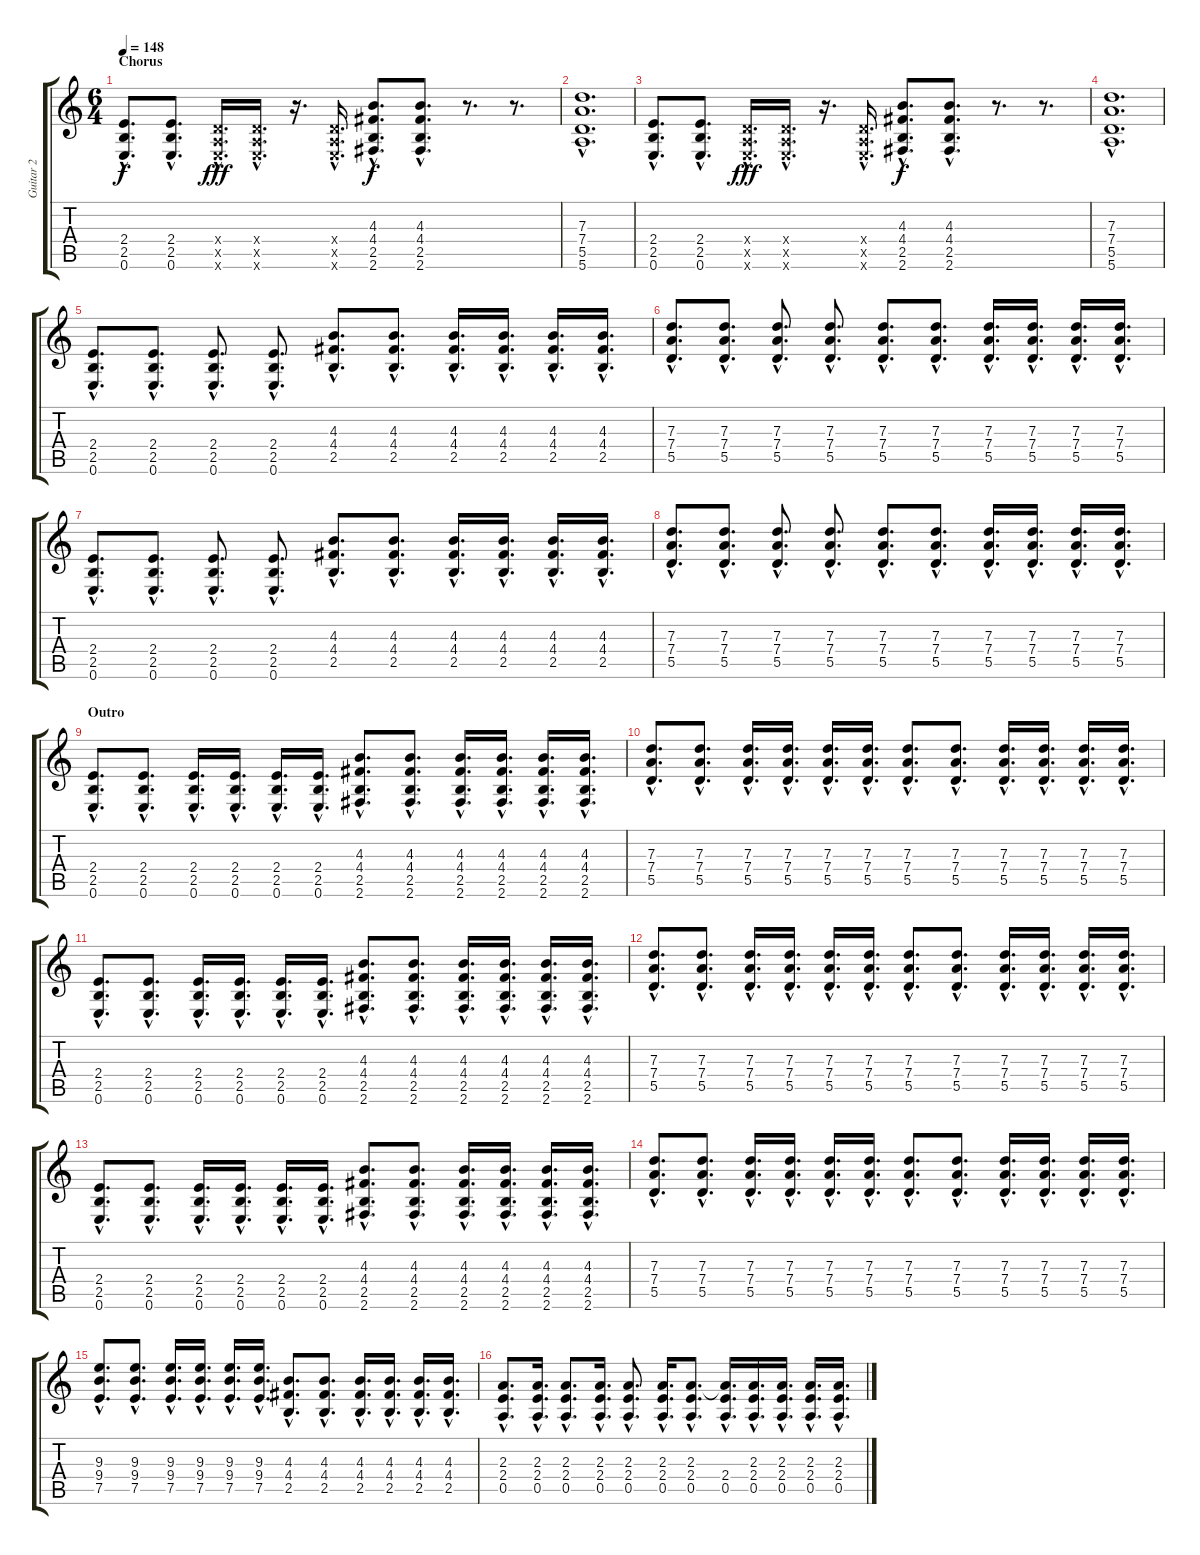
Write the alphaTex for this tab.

\track ("Guitar 2" "Guitar 2") {instrument distortionguitar}
\staff {score tabs}
\tuning (E4 B3 G3 D3 A2 E2) {hide}
\ts (6 4)
\section ("" "Chorus")
\tempo 148
\clef g2
\ks c
(2.4{hac} 2.5{hac} 0.6{hac}).8{d dy f volume 16 balance 9 instrument distortionguitar} (2.4{hac} 2.5{hac} 0.6{hac}).8{d} (0.4{hac x} 0.5{hac x} 0.6{hac x}).16{d dy fff} (0.4{hac x} 0.5{hac x} 0.6{hac x}).16{d} r.16{d} (0.4{hac x} 0.5{hac x} 0.6{hac x}).16{d} (4.3{hac} 4.4{hac} 2.5{hac} 2.6{hac}).8{d dy f} (4.3{hac} 4.4{hac} 2.5{hac} 2.6{hac}).8{d} r.8{d} r.8{d} |
(7.3{hac} 7.4{hac} 5.5{hac} 5.6{hac}).1{d} |
(2.4{hac} 2.5{hac} 0.6{hac}).8{d volume 16 balance 9 instrument distortionguitar} (2.4{hac} 2.5{hac} 0.6{hac}).8{d} (0.4{hac x} 0.5{hac x} 0.6{hac x}).16{d dy fff} (0.4{hac x} 0.5{hac x} 0.6{hac x}).16{d} r.16{d} (0.4{hac x} 0.5{hac x} 0.6{hac x}).16{d} (4.3{hac} 4.4{hac} 2.5{hac} 2.6{hac}).8{d dy f} (4.3{hac} 4.4{hac} 2.5{hac} 2.6{hac}).8{d} r.8{d} r.8{d} |
(7.3{hac} 7.4{hac} 5.5{hac} 5.6{hac}).1{d} |
(2.4{hac} 2.5{hac} 0.6{hac}).8{d volume 16 balance 10 instrument distortionguitar} (2.4{hac} 2.5{hac} 0.6{hac}).8{d} (2.4{hac} 2.5{hac} 0.6{hac}).8{d} (2.4{hac} 2.5{hac} 0.6{hac}).8{d} (4.3{hac} 4.4{hac} 2.5{hac}).8{d} (4.3{hac} 4.4{hac} 2.5{hac}).8{d} (4.3{hac} 4.4{hac} 2.5{hac}).16{d} (4.3{hac} 4.4{hac} 2.5{hac}).16{d} (4.3{hac} 4.4{hac} 2.5{hac}).16{d} (4.3{hac} 4.4{hac} 2.5{hac}).16{d} |
(7.3{hac} 7.4{hac} 5.5{hac}).8{d} (7.3{hac} 7.4{hac} 5.5{hac}).8{d} (7.3{hac} 7.4{hac} 5.5{hac}).8{d} (7.3{hac} 7.4{hac} 5.5{hac}).8{d} (7.3{hac} 7.4{hac} 5.5{hac}).8{d} (7.3{hac} 7.4{hac} 5.5{hac}).8{d} (7.3{hac} 7.4{hac} 5.5{hac}).16{d} (7.3{hac} 7.4{hac} 5.5{hac}).16{d} (7.3{hac} 7.4{hac} 5.5{hac}).16{d} (7.3{hac} 7.4{hac} 5.5{hac}).16{d} |
(2.4{hac} 2.5{hac} 0.6{hac}).8{d} (2.4{hac} 2.5{hac} 0.6{hac}).8{d} (2.4{hac} 2.5{hac} 0.6{hac}).8{d} (2.4{hac} 2.5{hac} 0.6{hac}).8{d} (4.3{hac} 4.4{hac} 2.5{hac}).8{d} (4.3{hac} 4.4{hac} 2.5{hac}).8{d} (4.3{hac} 4.4{hac} 2.5{hac}).16{d} (4.3{hac} 4.4{hac} 2.5{hac}).16{d} (4.3{hac} 4.4{hac} 2.5{hac}).16{d} (4.3{hac} 4.4{hac} 2.5{hac}).16{d} |
(7.3{hac} 7.4{hac} 5.5{hac}).8{d} (7.3{hac} 7.4{hac} 5.5{hac}).8{d} (7.3{hac} 7.4{hac} 5.5{hac}).8{d} (7.3{hac} 7.4{hac} 5.5{hac}).8{d} (7.3{hac} 7.4{hac} 5.5{hac}).8{d} (7.3{hac} 7.4{hac} 5.5{hac}).8{d} (7.3{hac} 7.4{hac} 5.5{hac}).16{d} (7.3{hac} 7.4{hac} 5.5{hac}).16{d} (7.3{hac} 7.4{hac} 5.5{hac}).16{d} (7.3{hac} 7.4{hac} 5.5{hac}).16{d} |
\section ("" "Outro")
(2.4{hac} 2.5{hac} 0.6{hac}).8{d volume 14 balance 6 instrument distortionguitar} (2.4{hac} 2.5{hac} 0.6{hac}).8{d} (2.4{hac} 2.5{hac} 0.6{hac}).16{d} (2.4{hac} 2.5{hac} 0.6{hac}).16{d} (2.4{hac} 2.5{hac} 0.6{hac}).16{d} (2.4{hac} 2.5{hac} 0.6{hac}).16{d} (4.3{hac} 4.4{hac} 2.5{hac} 2.6{hac}).8{d} (4.3{hac} 4.4{hac} 2.5{hac} 2.6{hac}).8{d} (4.3{hac} 4.4{hac} 2.5{hac} 2.6{hac}).16{d} (4.3{hac} 4.4{hac} 2.5{hac} 2.6{hac}).16{d} (4.3{hac} 4.4{hac} 2.5{hac} 2.6{hac}).16{d} (4.3{hac} 4.4{hac} 2.5{hac} 2.6{hac}).16{d} |
(7.3{hac} 7.4{hac} 5.5{hac}).8{d} (7.3{hac} 7.4{hac} 5.5{hac}).8{d} (7.3{hac} 7.4{hac} 5.5{hac}).16{d} (7.3{hac} 7.4{hac} 5.5{hac}).16{d} (7.3{hac} 7.4{hac} 5.5{hac}).16{d} (7.3{hac} 7.4{hac} 5.5{hac}).16{d} (7.3{hac} 7.4{hac} 5.5{hac}).8{d} (7.3{hac} 7.4{hac} 5.5{hac}).8{d} (7.3{hac} 7.4{hac} 5.5{hac}).16{d} (7.3{hac} 7.4{hac} 5.5{hac}).16{d} (7.3{hac} 7.4{hac} 5.5{hac}).16{d} (7.3{hac} 7.4{hac} 5.5{hac}).16{d} |
(2.4{hac} 2.5{hac} 0.6{hac}).8{d volume 14 balance 6 instrument distortionguitar} (2.4{hac} 2.5{hac} 0.6{hac}).8{d} (2.4{hac} 2.5{hac} 0.6{hac}).16{d} (2.4{hac} 2.5{hac} 0.6{hac}).16{d} (2.4{hac} 2.5{hac} 0.6{hac}).16{d} (2.4{hac} 2.5{hac} 0.6{hac}).16{d} (4.3{hac} 4.4{hac} 2.5{hac} 2.6{hac}).8{d} (4.3{hac} 4.4{hac} 2.5{hac} 2.6{hac}).8{d} (4.3{hac} 4.4{hac} 2.5{hac} 2.6{hac}).16{d} (4.3{hac} 4.4{hac} 2.5{hac} 2.6{hac}).16{d} (4.3{hac} 4.4{hac} 2.5{hac} 2.6{hac}).16{d} (4.3{hac} 4.4{hac} 2.5{hac} 2.6{hac}).16{d} |
(7.3{hac} 7.4{hac} 5.5{hac}).8{d} (7.3{hac} 7.4{hac} 5.5{hac}).8{d} (7.3{hac} 7.4{hac} 5.5{hac}).16{d} (7.3{hac} 7.4{hac} 5.5{hac}).16{d} (7.3{hac} 7.4{hac} 5.5{hac}).16{d} (7.3{hac} 7.4{hac} 5.5{hac}).16{d} (7.3{hac} 7.4{hac} 5.5{hac}).8{d} (7.3{hac} 7.4{hac} 5.5{hac}).8{d} (7.3{hac} 7.4{hac} 5.5{hac}).16{d} (7.3{hac} 7.4{hac} 5.5{hac}).16{d} (7.3{hac} 7.4{hac} 5.5{hac}).16{d} (7.3{hac} 7.4{hac} 5.5{hac}).16{d} |
(2.4{hac} 2.5{hac} 0.6{hac}).8{d volume 14 balance 6 instrument distortionguitar} (2.4{hac} 2.5{hac} 0.6{hac}).8{d} (2.4{hac} 2.5{hac} 0.6{hac}).16{d} (2.4{hac} 2.5{hac} 0.6{hac}).16{d} (2.4{hac} 2.5{hac} 0.6{hac}).16{d} (2.4{hac} 2.5{hac} 0.6{hac}).16{d} (4.3{hac} 4.4{hac} 2.5{hac} 2.6{hac}).8{d} (4.3{hac} 4.4{hac} 2.5{hac} 2.6{hac}).8{d} (4.3{hac} 4.4{hac} 2.5{hac} 2.6{hac}).16{d} (4.3{hac} 4.4{hac} 2.5{hac} 2.6{hac}).16{d} (4.3{hac} 4.4{hac} 2.5{hac} 2.6{hac}).16{d} (4.3{hac} 4.4{hac} 2.5{hac} 2.6{hac}).16{d} |
(7.3{hac} 7.4{hac} 5.5{hac}).8{d} (7.3{hac} 7.4{hac} 5.5{hac}).8{d} (7.3{hac} 7.4{hac} 5.5{hac}).16{d} (7.3{hac} 7.4{hac} 5.5{hac}).16{d} (7.3{hac} 7.4{hac} 5.5{hac}).16{d} (7.3{hac} 7.4{hac} 5.5{hac}).16{d} (7.3{hac} 7.4{hac} 5.5{hac}).8{d} (7.3{hac} 7.4{hac} 5.5{hac}).8{d} (7.3{hac} 7.4{hac} 5.5{hac}).16{d} (7.3{hac} 7.4{hac} 5.5{hac}).16{d} (7.3{hac} 7.4{hac} 5.5{hac}).16{d} (7.3{hac} 7.4{hac} 5.5{hac}).16{d} |
(9.3{hac} 9.4{hac} 7.5{hac}).8{d volume 16 balance 10 instrument distortionguitar} (9.3{hac} 9.4{hac} 7.5{hac}).8{d} (9.3{hac} 9.4{hac} 7.5{hac}).16{d} (9.3{hac} 9.4{hac} 7.5{hac}).16{d} (9.3{hac} 9.4{hac} 7.5{hac}).16{d} (9.3{hac} 9.4{hac} 7.5{hac}).16{d} (4.3{hac} 4.4{hac} 2.5{hac}).8{d} (4.3{hac} 4.4{hac} 2.5{hac}).8{d} (4.3{hac} 4.4{hac} 2.5{hac}).16{d} (4.3{hac} 4.4{hac} 2.5{hac}).16{d} (4.3{hac} 4.4{hac} 2.5{hac}).16{d} (4.3{hac} 4.4{hac} 2.5{hac}).16{d} |
(2.3{hac} 2.4{hac} 0.5{hac}).8{d volume 16 balance 10 instrument distortionguitar} (2.3{hac} 2.4{hac} 0.5{hac}).16{d} (2.3{hac} 2.4{hac} 0.5{hac}).8{d} (2.3{hac} 2.4{hac} 0.5{hac}).16{d} (2.3{hac} 2.4{hac} 0.5{hac}).8{d} (2.3{hac} 2.4{hac} 0.5{hac}).16{d} (2.3{hac} 2.4{hac} 0.5{hac}).8{d} (2.3{hac t} 2.4{hac} 0.5{hac}).16{d} (2.3{hac} 2.4{hac} 0.5{hac}).16{d} (2.3{hac} 2.4{hac} 0.5{hac}).16{d} (2.3{hac} 2.4{hac} 0.5{hac}).16{d} (2.3{hac} 2.4{hac} 0.5{hac}).16{d}
